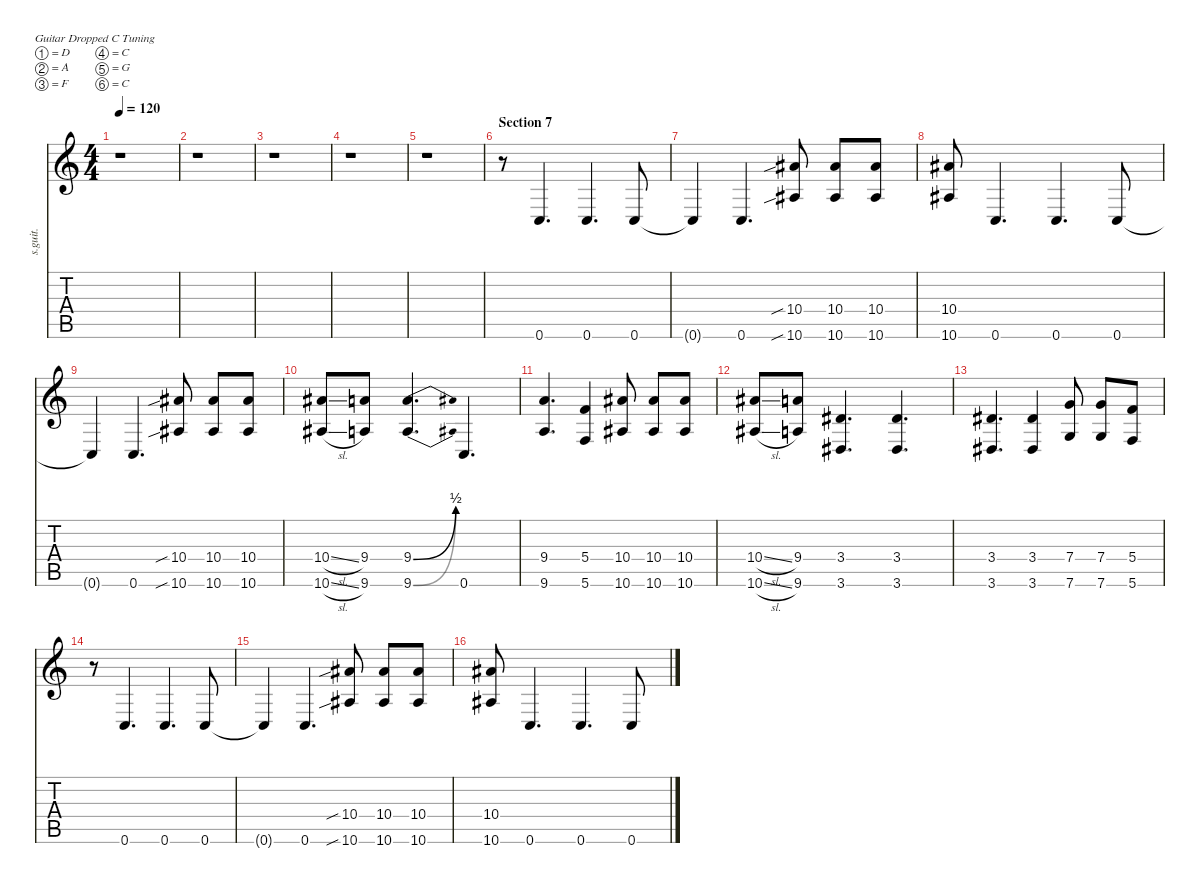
\defaultSystemsLayout 4
\hideDynamics
\bracketExtendMode nobrackets
\track ("Mark Holcomb" "s.guit.") {instrument distortionguitar}
\staff {score tabs}
\tuning (D4 A3 F3 C3 G2 C2)
\ts (4 4)
\tempo 120
\clef g2
\ks c
r.1{dy mf} |
r.1 |
r.1 |
r.1 |
r.1 |
\section ("" "Section 7")
r.8 0.6.4{d lyrics (0 "") lyrics (1 "") lyrics (2 "") lyrics (3 "") lyrics (4 "")} 0.6.4{d lyrics (0 "") lyrics (1 "") lyrics (2 "") lyrics (3 "") lyrics (4 "")} 0.6.8{lyrics (0 "") lyrics (1 "") lyrics (2 "") lyrics (3 "") lyrics (4 "")} |
0.6{t}.4{lyrics (0 "") lyrics (1 "") lyrics (2 "") lyrics (3 "") lyrics (4 "")} 0.6.4{d lyrics (0 "") lyrics (1 "") lyrics (2 "") lyrics (3 "") lyrics (4 "")} (10.4{sib acc #} 10.6{sib acc #}).8{lyrics (0 "") lyrics (1 "") lyrics (2 "") lyrics (3 "") lyrics (4 "")} (10.4{acc #} 10.6{acc #}).8{lyrics (0 "") lyrics (1 "") lyrics (2 "") lyrics (3 "") lyrics (4 "")} (10.4{acc #} 10.6{acc #}).8{lyrics (0 "") lyrics (1 "") lyrics (2 "") lyrics (3 "") lyrics (4 "")} |
(10.4{acc #} 10.6{acc #}).8{lyrics (0 "") lyrics (1 "") lyrics (2 "") lyrics (3 "") lyrics (4 "")} 0.6.4{d lyrics (0 "") lyrics (1 "") lyrics (2 "") lyrics (3 "") lyrics (4 "")} 0.6.4{d lyrics (0 "") lyrics (1 "") lyrics (2 "") lyrics (3 "") lyrics (4 "")} 0.6.8{lyrics (0 "") lyrics (1 "") lyrics (2 "") lyrics (3 "") lyrics (4 "")} |
0.6{t}.4{lyrics (0 "") lyrics (1 "") lyrics (2 "") lyrics (3 "") lyrics (4 "")} 0.6.4{d lyrics (0 "") lyrics (1 "") lyrics (2 "") lyrics (3 "") lyrics (4 "")} (10.4{sib acc #} 10.6{sib acc #}).8{lyrics (0 "") lyrics (1 "") lyrics (2 "") lyrics (3 "") lyrics (4 "")} (10.4{acc #} 10.6{acc #}).8{lyrics (0 "") lyrics (1 "") lyrics (2 "") lyrics (3 "") lyrics (4 "")} (10.4{acc #} 10.6{acc #}).8{lyrics (0 "") lyrics (1 "") lyrics (2 "") lyrics (3 "") lyrics (4 "")} |
(10.4{sl acc #} 10.6{sl acc #}).8{lyrics (0 "") lyrics (1 "") lyrics (2 "") lyrics (3 "") lyrics (4 "")} (9.4 9.6).8{lyrics (0 "") lyrics (1 "") lyrics (2 "") lyrics (3 "") lyrics (4 "")} (9.4{be (bend 0 0 15 2)} 9.6{be (bend 0 0 15 2)}).4{d lyrics (0 "") lyrics (1 "") lyrics (2 "") lyrics (3 "") lyrics (4 "")} 0.6.4{d lyrics (0 "") lyrics (1 "") lyrics (2 "") lyrics (3 "") lyrics (4 "")} |
(9.4 9.6).4{d lyrics (0 "") lyrics (1 "") lyrics (2 "") lyrics (3 "") lyrics (4 "")} (5.4 5.6).4{lyrics (0 "") lyrics (1 "") lyrics (2 "") lyrics (3 "") lyrics (4 "")} (10.4{acc #} 10.6{acc #}).8{lyrics (0 "") lyrics (1 "") lyrics (2 "") lyrics (3 "") lyrics (4 "")} (10.4{acc #} 10.6{acc #}).8{lyrics (0 "") lyrics (1 "") lyrics (2 "") lyrics (3 "") lyrics (4 "")} (10.4{acc #} 10.6{acc #}).8{lyrics (0 "") lyrics (1 "") lyrics (2 "") lyrics (3 "") lyrics (4 "")} |
(10.4{sl acc #} 10.6{sl acc #}).8{lyrics (0 "") lyrics (1 "") lyrics (2 "") lyrics (3 "") lyrics (4 "")} (9.4 9.6).8{lyrics (0 "") lyrics (1 "") lyrics (2 "") lyrics (3 "") lyrics (4 "")} (3.4{acc #} 3.6{acc #}).4{d lyrics (0 "") lyrics (1 "") lyrics (2 "") lyrics (3 "") lyrics (4 "")} (3.4{acc #} 3.6{acc #}).4{d lyrics (0 "") lyrics (1 "") lyrics (2 "") lyrics (3 "") lyrics (4 "")} |
(3.4{acc #} 3.6{acc #}).4{d lyrics (0 "") lyrics (1 "") lyrics (2 "") lyrics (3 "") lyrics (4 "")} (3.4{acc #} 3.6{acc #}).4{lyrics (0 "") lyrics (1 "") lyrics (2 "") lyrics (3 "") lyrics (4 "")} (7.4 7.6).8{lyrics (0 "") lyrics (1 "") lyrics (2 "") lyrics (3 "") lyrics (4 "")} (7.4 7.6).8{lyrics (0 "") lyrics (1 "") lyrics (2 "") lyrics (3 "") lyrics (4 "")} (5.4 5.6).8{lyrics (0 "") lyrics (1 "") lyrics (2 "") lyrics (3 "") lyrics (4 "")} |
r.8 0.6.4{d lyrics (0 "") lyrics (1 "") lyrics (2 "") lyrics (3 "") lyrics (4 "")} 0.6.4{d lyrics (0 "") lyrics (1 "") lyrics (2 "") lyrics (3 "") lyrics (4 "")} 0.6.8{lyrics (0 "") lyrics (1 "") lyrics (2 "") lyrics (3 "") lyrics (4 "")} |
0.6{t}.4{lyrics (0 "") lyrics (1 "") lyrics (2 "") lyrics (3 "") lyrics (4 "")} 0.6.4{d lyrics (0 "") lyrics (1 "") lyrics (2 "") lyrics (3 "") lyrics (4 "")} (10.4{sib acc #} 10.6{sib acc #}).8{lyrics (0 "") lyrics (1 "") lyrics (2 "") lyrics (3 "") lyrics (4 "")} (10.4{acc #} 10.6{acc #}).8{lyrics (0 "") lyrics (1 "") lyrics (2 "") lyrics (3 "") lyrics (4 "")} (10.4{acc #} 10.6{acc #}).8{lyrics (0 "") lyrics (1 "") lyrics (2 "") lyrics (3 "") lyrics (4 "")} |
(10.4{acc #} 10.6{acc #}).8{lyrics (0 "") lyrics (1 "") lyrics (2 "") lyrics (3 "") lyrics (4 "")} 0.6.4{d lyrics (0 "") lyrics (1 "") lyrics (2 "") lyrics (3 "") lyrics (4 "")} 0.6.4{d lyrics (0 "") lyrics (1 "") lyrics (2 "") lyrics (3 "") lyrics (4 "")} 0.6.8{lyrics (0 "") lyrics (1 "") lyrics (2 "") lyrics (3 "") lyrics (4 "")}
